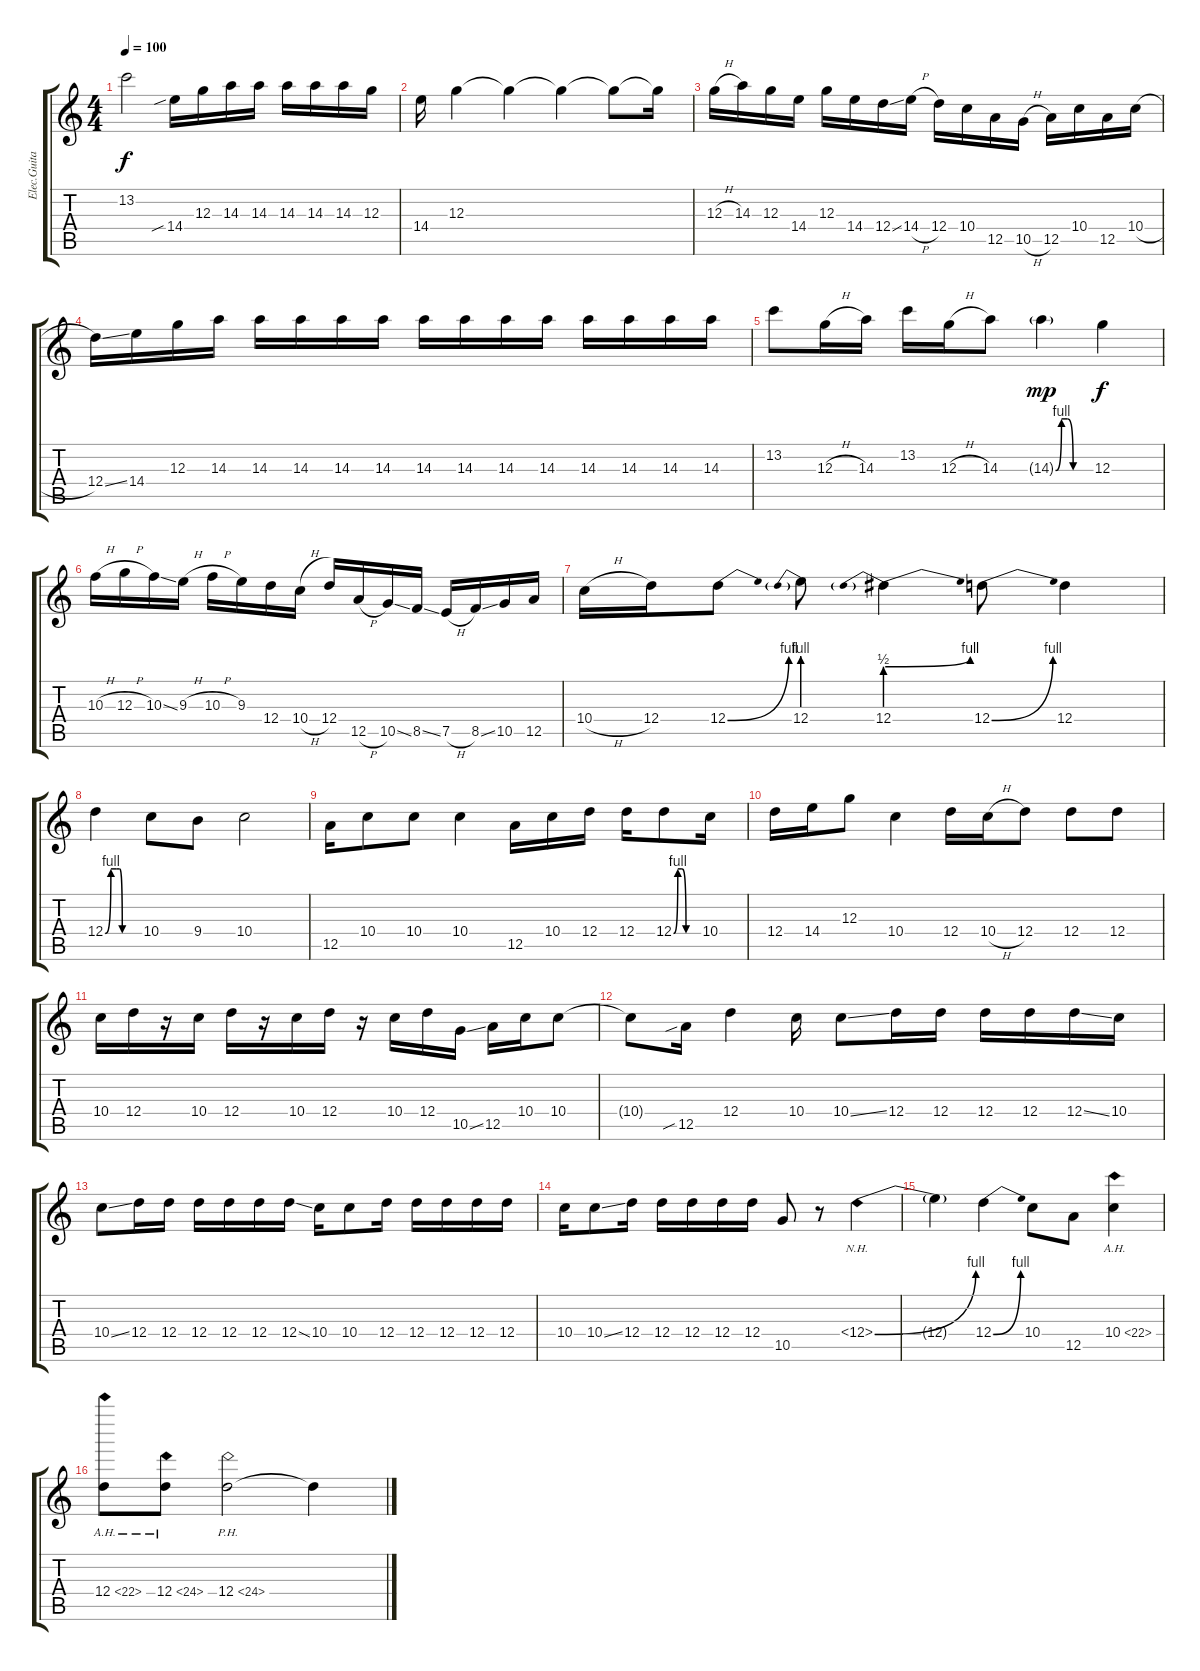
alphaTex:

\track ("Elec.Guitar - PEDRO MURTEIRA (2) Wah-Wah" "Elec.Guita") {instrument overdrivenguitar}
\staff {score tabs}
\tuning (E4 B3 G3 D3 A2 E2) {hide}
\ts (4 4)
\tempo 100
\clef g2
\ks c
13.2.2{dy f} 14.4{sib}.16 12.3.16 14.3.16 14.3.16 14.3.16 14.3.16 14.3.16 12.3.16 |
14.4.16 12.3.4 12.3{t}.4 12.3{t}.4 12.3{t}.8 12.3{t}.16 |
12.3{h}.16 14.3.16 12.3.16 14.4.16 12.3.16 14.4.16 12.4{ss}.16 14.4{h}.16 12.4.16 10.4.16 12.5.16 10.5{h}.16 12.5.16 10.4.16 12.5.16 10.4{h}.16 |
12.4{ss}.16 14.4.16 12.3.16 14.3.16 14.3.16 14.3.16 14.3.16 14.3.16 14.3.16 14.3.16 14.3.16 14.3.16 14.3.16 14.3.16 14.3.16 14.3.16 |
13.2.8 12.3{h}.16 14.3.16 13.2.16 12.3{h}.16 14.3.8 14.3{be (custom 0 0 10 4 20 4 30 0 60 0) g}.4{dy mp} 12.3.4{dy f} |
10.3{h}.16 12.3{h}.16 10.3{ss}.16 9.3{h}.16 10.3{h}.16 9.3.16 12.4.16 10.4{h}.16 12.4.16 12.5{h}.16 10.5{ss}.16 8.5{ss}.16 7.5{h}.16 8.5{ss}.16 10.5.16 12.5.16 |
10.4{h}.16 12.4.16 12.4{be (bend 0 0 60 4)}.8 12.4{be (prebend 0 4 60 4)}.8 12.4{be (prebendbend 0 2 60 4)}.4 12.4{be (bend 0 0 60 4)}.8 12.4.4 |
12.4{be (custom 0 0 10 4 20 4 25 4 30 0 60 0)}.4 10.4.8 9.4.8 10.4.2 |
12.5.16 10.4.8 10.4.8 10.4.4 12.5.16 10.4.16 12.4.16 12.4.16 12.4{be (custom 0 0 10 4 20 4 30 0 60 0)}.8 10.4.16 |
12.4.16 14.4.16 12.3.8 10.4.4 12.4.16 10.4{h}.16 12.4.8 12.4.8 12.4.8 |
10.4.16 12.4.16 r.16 10.4.16 12.4.16 r.16 10.4.16 12.4.16 r.16 10.4.16 12.4.16 10.5{ss}.16 12.5.16 10.4.16 10.4.8 |
10.4{t}.8 12.5{sib}.16 12.4.4 10.4.16 10.4{ss}.8 12.4.16 12.4.16 12.4.16 12.4.16 12.4{ss}.16 10.4.16 |
10.4{ss}.8 12.4.16 12.4.16 12.4.16 12.4.16 12.4.16 12.4{ss}.16 10.4.16 10.4.8 12.4.16 12.4.16 12.4.16 12.4.16 12.4.16 |
10.4.16 10.4{ss}.8 12.4.16 12.4.16 12.4.16 12.4.16 12.4.16 10.5.8 r.8 12.4{be (bend 0 0 60 4) nh}.4 |
12.4{t}.4 12.4{be (bend 0 0 60 4)}.4 10.4.8 12.5.8 10.4{ah 12}.4 |
12.4{ah 10}.8 12.4{ah 12}.8 12.4{ph 12}.2 12.4{t}.4
